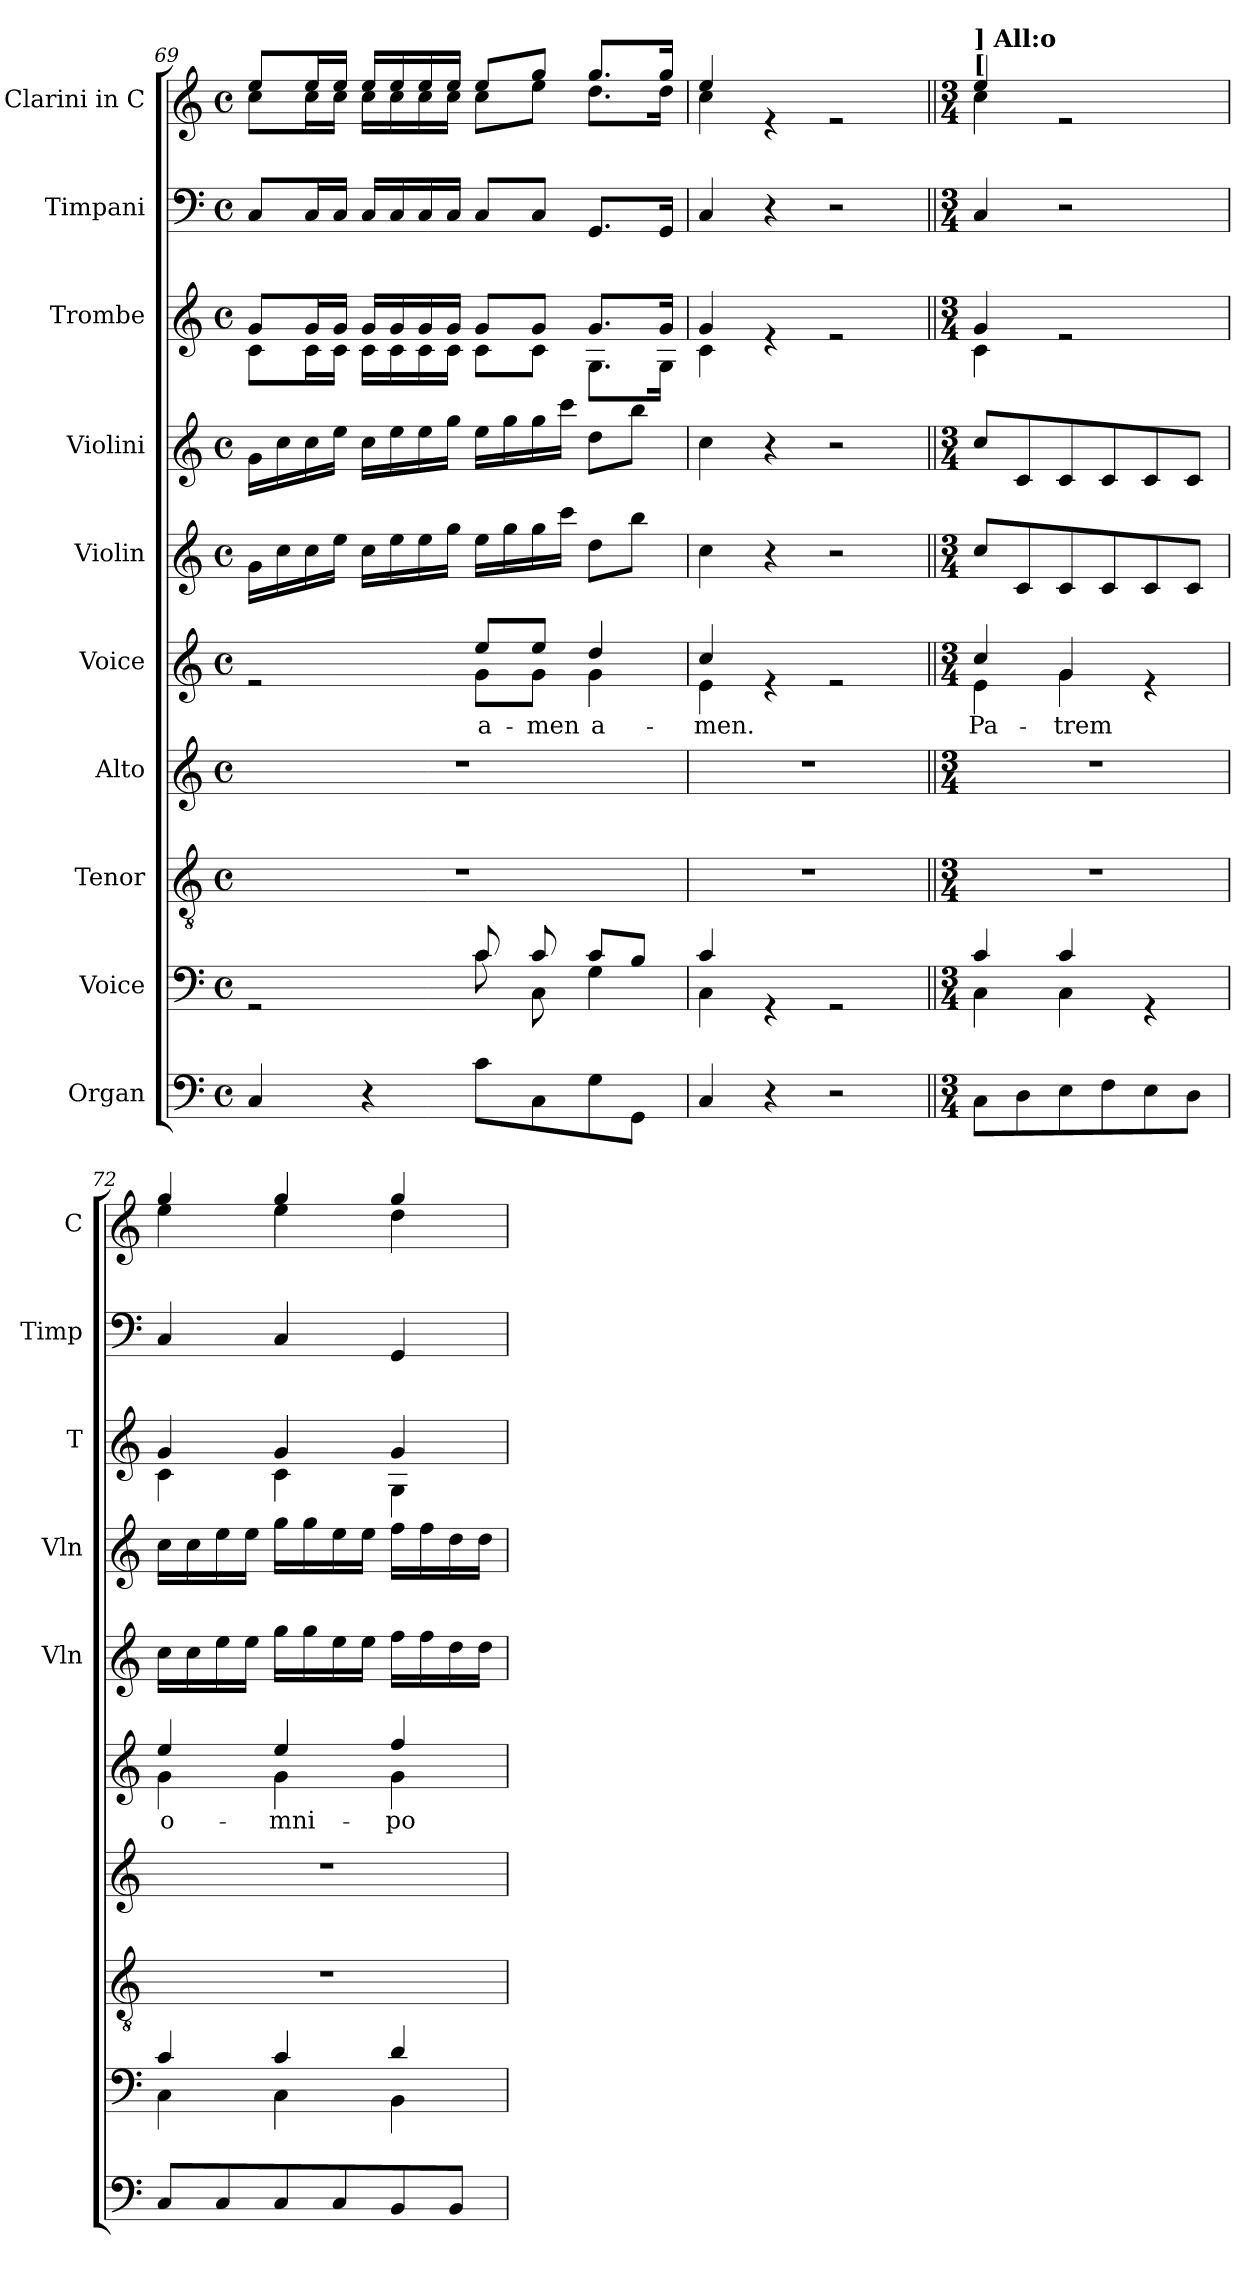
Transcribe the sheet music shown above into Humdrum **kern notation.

**kern	**kern	**kern	**kern	**kern	**text	**kern	**kern	**kern	**kern	**kern
*part10	*part9	*part8	*part7	*part6	*part6	*part5	*part4	*part3	*part2	*part1
*staff10	*staff9	*staff8	*staff7	*staff6	*staff6	*staff5	*staff4	*staff3	*staff2	*staff1
*I"Organ	*I"Voice	*I"Tenor	*I"Alto	*I"Voice	*	*I"Violin	*I"Violini	*I"Trombe	*I"Timpani	*I"Clarini in C
*	*	*	*	*	*	*I'Vln	*I'Vln	*I'T	*I'Timp	*I'C
!!LO:LB:g=z
*clefF4	*clefF4	*clefGv2	*clefG2	*clefG2	*	*clefG2	*clefG2	*clefG2	*clefF4	*clefG2
*k[]	*k[]	*k[]	*k[]	*k[]	*	*k[]	*k[]	*k[]	*k[]	*k[]
*M4/4	*M4/4	*M4/4	*M4/4	*M4/4	*	*M4/4	*M4/4	*M4/4	*M4/4	*M4/4
*met(c)	*met(c)	*met(c)	*met(c)	*met(c)	*	*met(c)	*met(c)	*met(c)	*met(c)	*met(c)
=69	=69	=69	=69	=69	=69	=69	=69	=69	=69	=69
*	*^	*	*	*^	*	*	*	*^	*	*^
4C/	2rGG	2ryy	1r	1r	2re	2ryy	.	16g\LL	16g\LL	8g/L	8c\L	8C/L	8ee/L	8cc\L
.	.	.	.	.	.	.	.	16cc\	16cc\	.	.	.	.	.
.	.	.	.	.	.	.	.	16cc\	16cc\	16g/L	16c\L	16C/L	16ee/L	16cc\L
.	.	.	.	.	.	.	.	16ee\JJ	16ee\JJ	16g/JJ	16c\JJ	16C/JJ	16ee/JJ	16cc\JJ
4r	.	.	.	.	.	.	.	16cc\LL	16cc\LL	16g/LL	16c\LL	16C/LL	16ee/LL	16cc\LL
.	.	.	.	.	.	.	.	16ee\	16ee\	16g/	16c\	16C/	16ee/	16cc\
.	.	.	.	.	.	.	.	16ee\	16ee\	16g/	16c\	16C/	16ee/	16cc\
.	.	.	.	.	.	.	.	16gg\JJ	16gg\JJ	16g/JJ	16c\JJ	16C/JJ	16ee/JJ	16cc\JJ
!	!	!	!	!	!	!	!LO:LY:b	!	!	!	!	!	!	!
8c\L	8c/	8c\	.	.	8ee/L	8g\L	a-	16ee\LL	16ee\LL	8g/L	8c\L	8C/L	8ee/L	8cc\L
.	.	.	.	.	.	.	.	16gg\	16gg\	.	.	.	.	.
!	!	!	!	!	!	!	!LO:LY:b	!	!	!	!	!	!	!
8C\	8c/	8C\	.	.	8ee/J	8g\J	-men	16gg\	16gg\	8g/J	8c\J	8C/J	8gg/J	8ee\J
.	.	.	.	.	.	.	.	16ccc\JJ	16ccc\JJ	.	.	.	.	.
!	!	!	!	!	!	!	!LO:LY:b	!	!	!	!	!	!	!
8G\	8c/L	4G\	.	.	4dd/	4g\	a-	8dd\L	8dd\L	8.g/L	8.G\L	8.GG/L	8.gg/L	8.dd\L
8GG\J	8B/J	.	.	.	.	.	.	8bb\J	8bb\J	.	.	.	.	.
.	.	.	.	.	.	.	.	.	.	16g/Jk	16G\Jk	16GG/Jk	16gg/Jk	16dd\Jk
=70	=70	=70	=70	=70	=70	=70	=70	=70	=70	=70	=70	=70	=70	=70
!	!	!	!	!	!	!	!LO:LY:b	!	!	!	!	!	!	!
4C/	4c/	4C\	1r	1r	4cc/	4e\	-men.	4cc\	4cc\	4g/	4c\	4C/	4ee/	4cc\
4r	4rGG	2.ryy	.	.	4re	2.ryy	.	4r	4r	4re	2.ryy	4r	4re	2.ryy
2r	2rGG	.	.	.	2re	.	.	2r	2r	2re	.	2r	2re	.
=71||	=71||	=71||	=71||	=71||	=71||	=71||	=71||	=71||	=71||	=71||	=71||	=71||	=71||	=71||
*M3/4	*M3/4	*	*M3/4	*M3/4	*M3/4	*	*	*M3/4	*M3/4	*M3/4	*	*M3/4	*M3/4	*
*	*	*	*	*	*	*	*	*	*	*	*	*	*MM100	*
!	!	!	!	!	!	!	!	!	!	!	!	!	!LO:TX:a:B:t=[	!
!	!	!	!	!	!	!	!	!	!	!	!	!	!LO:TX:a:B:t=] All&colon;o	!
!	!	!	!	!	!	!	!LO:LY:b	!	!	!	!	!	!	!
8C\L	4c/	4C\	2.r	2.r	4cc/	4e\	Pa-	8cc/L	8cc/L	4g/	4c\	4C/	4ee/	4cc\
8D\	.	.	.	.	.	.	.	8c/	8c/	.	.	.	.	.
!	!	!	!	!	!	!	!LO:LY:b	!	!	!	!	!	!	!
8E\	4c/	4C\	.	.	4g/	4g\	-trem	8c/	8c/	2re	2ryy	2r	2re	2ryy
8F\	.	.	.	.	.	.	.	8c/	8c/	.	.	.	.	.
8E\	4rGG	4ryy	.	.	4re	4ryy	.	8c/	8c/	.	.	.	.	.
8D\J	.	.	.	.	.	.	.	8c/J	8c/J	.	.	.	.	.
=72	=72	=72	=72	=72	=72	=72	=72	=72	=72	=72	=72	=72	=72	=72
!	!	!	!	!	!	!	!LO:LY:b	!	!	!	!	!	!	!
8C/L	4c/	4C\	2.r	2.r	4ee/	4g\	o-	16cc\LL	16cc\LL	4g/	4c\	4C/	4gg/	4ee\
.	.	.	.	.	.	.	.	16cc\	16cc\	.	.	.	.	.
8C/	.	.	.	.	.	.	.	16ee\	16ee\	.	.	.	.	.
.	.	.	.	.	.	.	.	16ee\JJ	16ee\JJ	.	.	.	.	.
!	!	!	!	!	!	!	!LO:LY:b	!	!	!	!	!	!	!
8C/	4c/	4C\	.	.	4ee/	4g\	-mni-	16gg\LL	16gg\LL	4g/	4c\	4C/	4gg/	4ee\
.	.	.	.	.	.	.	.	16gg\	16gg\	.	.	.	.	.
8C/	.	.	.	.	.	.	.	16ee\	16ee\	.	.	.	.	.
.	.	.	.	.	.	.	.	16ee\JJ	16ee\JJ	.	.	.	.	.
!	!	!	!	!	!	!	!LO:LY:b	!	!	!	!	!	!	!
8BB/	4d/	4BB\	.	.	4ff/	4g\	-po-	16ff\LL	16ff\LL	4g/	4G\	4GG/	4gg/	4dd\
.	.	.	.	.	.	.	.	16ff\	16ff\	.	.	.	.	.
8BB/J	.	.	.	.	.	.	.	16dd\	16dd\	.	.	.	.	.
.	.	.	.	.	.	.	.	16dd\JJ	16dd\JJ	.	.	.	.	.
*	*v	*v	*	*	*v	*v	*	*	*	*v	*v	*	*v	*v
=	=	=	=	=	=	=	=	=	=	=
*-	*-	*-	*-	*-	*-	*-	*-	*-	*-	*-
